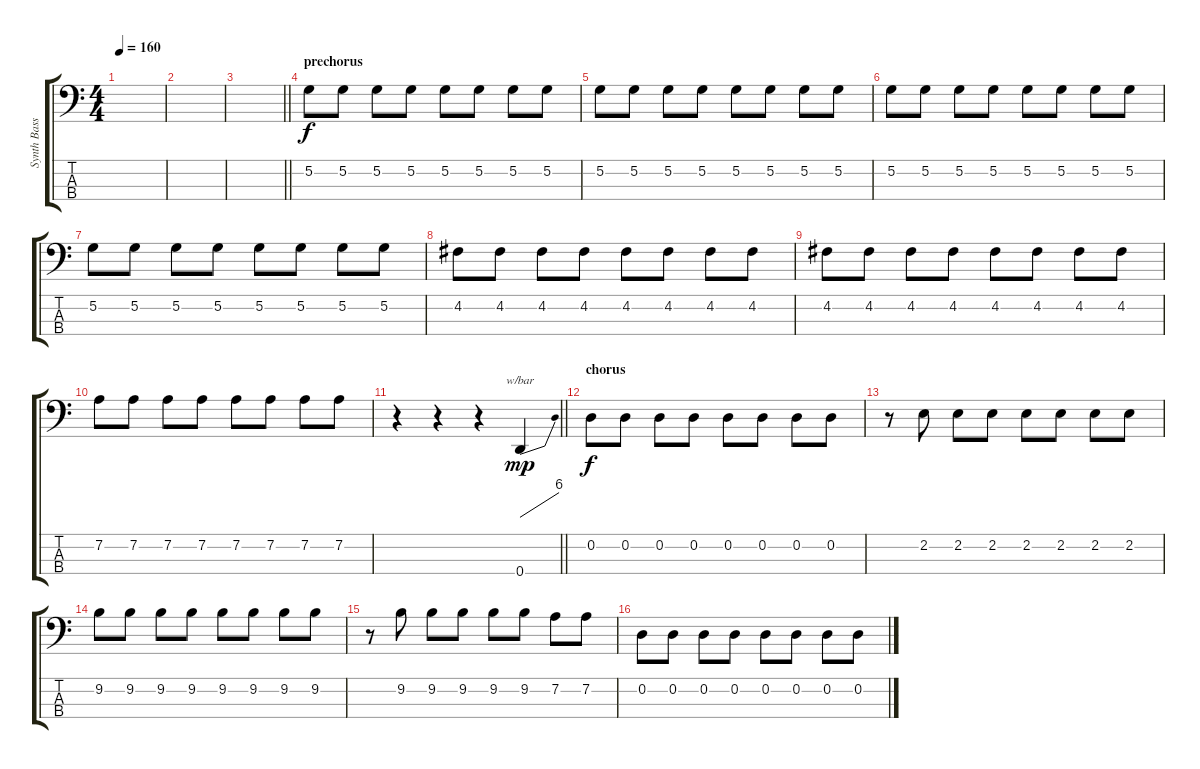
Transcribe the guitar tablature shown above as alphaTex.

\track ("Synth Bass" "Synth Bass") {instrument synthbass1}
\staff {score tabs}
\tuning (G2 D2 A1 D1) {hide}
\ts (4 4)
\tempo 160
\clef f4
\ks c
|
|
\barLineRight lightlight
|
\section ("" "prechorus")
5.2.8 5.2.8 5.2.8 5.2.8 5.2.8 5.2.8 5.2.8 5.2.8 |
5.2.8 5.2.8 5.2.8 5.2.8 5.2.8 5.2.8 5.2.8 5.2.8 |
5.2.8 5.2.8 5.2.8 5.2.8 5.2.8 5.2.8 5.2.8 5.2.8 |
5.2.8 5.2.8 5.2.8 5.2.8 5.2.8 5.2.8 5.2.8 5.2.8 |
4.2.8 4.2.8 4.2.8 4.2.8 4.2.8 4.2.8 4.2.8 4.2.8 |
4.2.8 4.2.8 4.2.8 4.2.8 4.2.8 4.2.8 4.2.8 4.2.8 |
7.2.8 7.2.8 7.2.8 7.2.8 7.2.8 7.2.8 7.2.8 7.2.8 |
\barLineRight lightlight
r.4 r.4 r.4 0.4.4{tbe (dive default 0 0 60 24) dy mp} |
\section ("" "chorus")
0.2.8{dy f} 0.2.8 0.2.8 0.2.8 0.2.8 0.2.8 0.2.8 0.2.8 |
r.8 2.2.8 2.2.8 2.2.8 2.2.8 2.2.8 2.2.8 2.2.8 |
9.2.8 9.2.8 9.2.8 9.2.8 9.2.8 9.2.8 9.2.8 9.2.8 |
r.8 9.2.8 9.2.8 9.2.8 9.2.8 9.2.8 7.2.8 7.2.8 |
0.2.8 0.2.8 0.2.8 0.2.8 0.2.8 0.2.8 0.2.8 0.2.8
